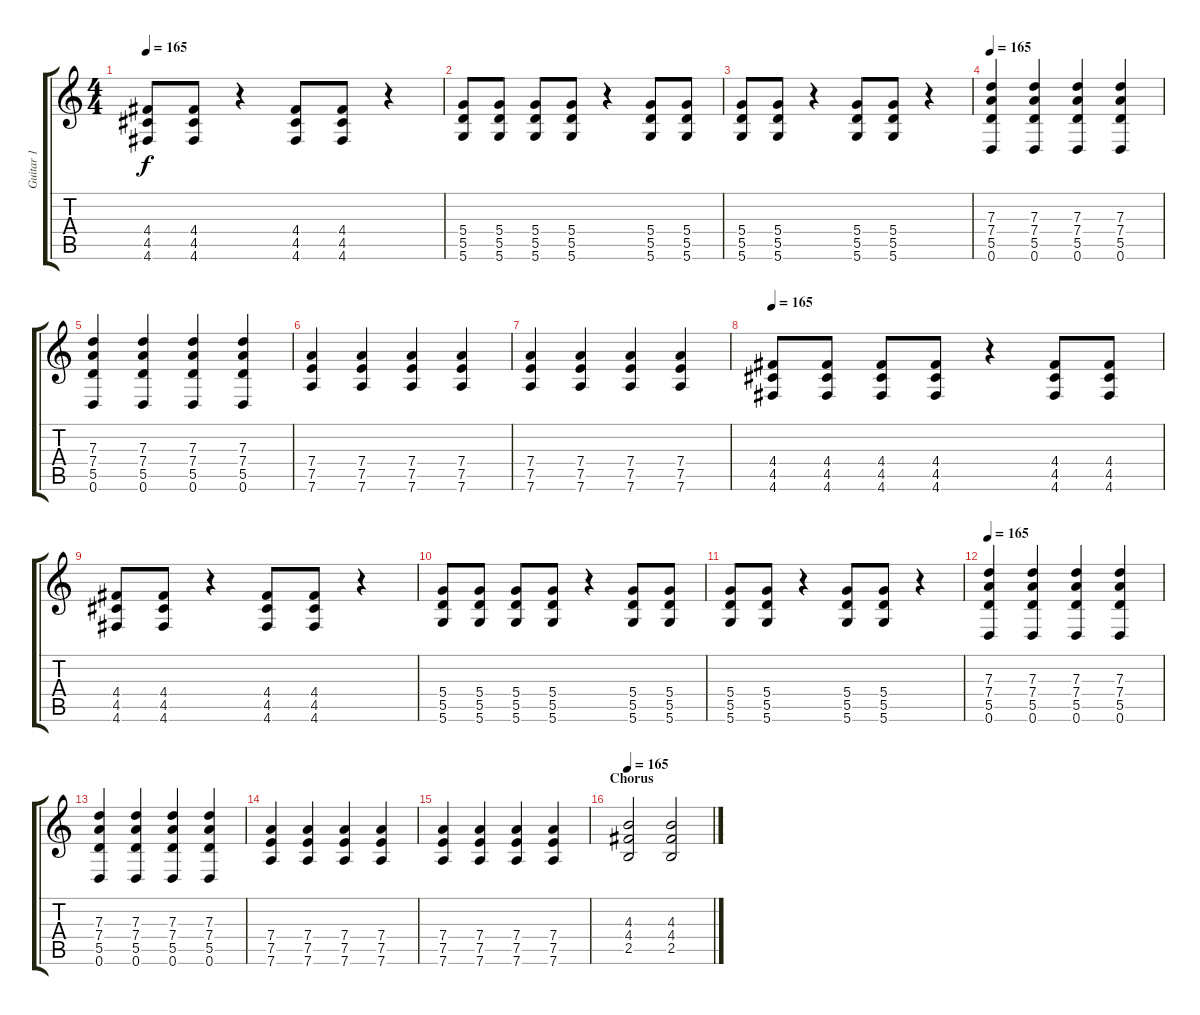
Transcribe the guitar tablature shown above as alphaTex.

\track ("Guitar 1" "Guitar 1") {instrument acousticguitarsteel}
\staff {score tabs}
\tuning (E4 B3 G3 D3 A2 D2) {hide}
\ts (4 4)
\tempo 165
\clef g2
\ks c
(4.4 4.5 4.6).8{dy f} (4.4 4.5 4.6).8 r.4 (4.4 4.5 4.6).8 (4.4 4.5 4.6).8 r.4 |
(5.4 5.5 5.6).8 (5.4 5.5 5.6).8 (5.4 5.5 5.6).8 (5.4 5.5 5.6).8 r.4 (5.4 5.5 5.6).8 (5.4 5.5 5.6).8 |
(5.4 5.5 5.6).8 (5.4 5.5 5.6).8 r.4 (5.4 5.5 5.6).8 (5.4 5.5 5.6).8 r.4 |
\tempo 165
(7.3 7.4 5.5 0.6).4 (7.3 7.4 5.5 0.6).4 (7.3 7.4 5.5 0.6).4 (7.3 7.4 5.5 0.6).4 |
(7.3 7.4 5.5 0.6).4 (7.3 7.4 5.5 0.6).4 (7.3 7.4 5.5 0.6).4 (7.3 7.4 5.5 0.6).4 |
(7.4 7.5 7.6).4 (7.4 7.5 7.6).4 (7.4 7.5 7.6).4 (7.4 7.5 7.6).4 |
(7.4 7.5 7.6).4 (7.4 7.5 7.6).4 (7.4 7.5 7.6).4 (7.4 7.5 7.6).4 |
\tempo 165
(4.4 4.5 4.6).8 (4.4 4.5 4.6).8 (4.4 4.5 4.6).8 (4.4 4.5 4.6).8 r.4 (4.4 4.5 4.6).8 (4.4 4.5 4.6).8 |
(4.4 4.5 4.6).8 (4.4 4.5 4.6).8 r.4 (4.4 4.5 4.6).8 (4.4 4.5 4.6).8 r.4 |
(5.4 5.5 5.6).8 (5.4 5.5 5.6).8 (5.4 5.5 5.6).8 (5.4 5.5 5.6).8 r.4 (5.4 5.5 5.6).8 (5.4 5.5 5.6).8 |
(5.4 5.5 5.6).8 (5.4 5.5 5.6).8 r.4 (5.4 5.5 5.6).8 (5.4 5.5 5.6).8 r.4 |
\tempo 165
(7.3 7.4 5.5 0.6).4 (7.3 7.4 5.5 0.6).4 (7.3 7.4 5.5 0.6).4 (7.3 7.4 5.5 0.6).4 |
(7.3 7.4 5.5 0.6).4 (7.3 7.4 5.5 0.6).4 (7.3 7.4 5.5 0.6).4 (7.3 7.4 5.5 0.6).4 |
(7.4 7.5 7.6).4 (7.4 7.5 7.6).4 (7.4 7.5 7.6).4 (7.4 7.5 7.6).4 |
(7.4 7.5 7.6).4 (7.4 7.5 7.6).4 (7.4 7.5 7.6).4 (7.4 7.5 7.6).4 |
\section ("" "Chorus")
\tempo 165
(4.3 4.4 2.5).2 (4.3 4.4 2.5).2
